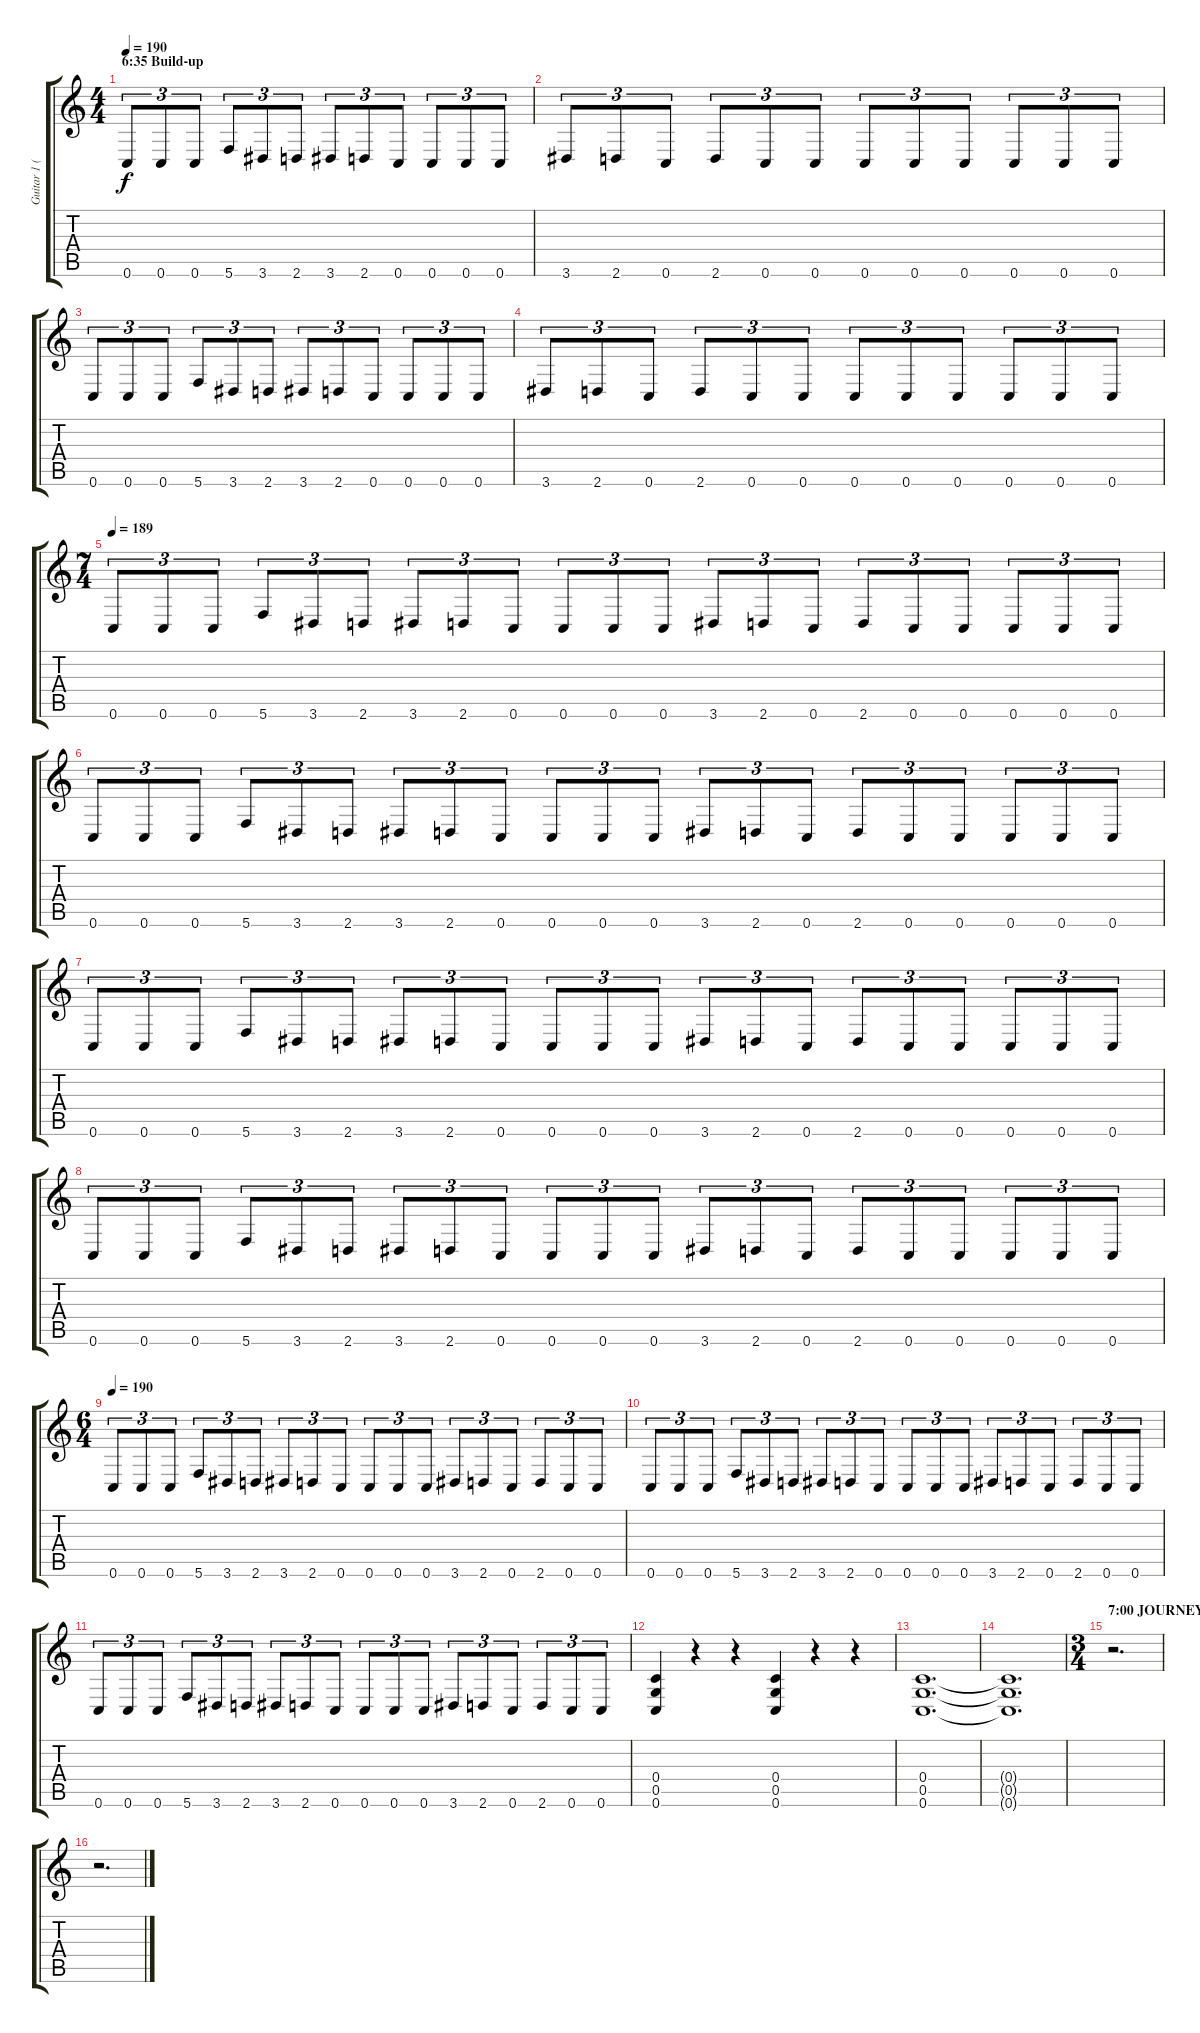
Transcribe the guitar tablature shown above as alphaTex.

\track ("Guitar 1 (Teemu)" "Guitar 1 (") {instrument distortionguitar}
\staff {score tabs}
\tuning (D4 A3 F3 C3 G2 C2) {hide}
\ts (4 4)
\section ("" "6:35 Build-up")
\tempo 190
\clef g2
\ks c
0.6.8{tu (3 2) dy f} 0.6.8{tu (3 2)} 0.6.8{tu (3 2)} 5.6.8{tu (3 2)} 3.6.8{tu (3 2)} 2.6.8{tu (3 2)} 3.6.8{tu (3 2)} 2.6.8{tu (3 2)} 0.6.8{tu (3 2)} 0.6.8{tu (3 2)} 0.6.8{tu (3 2)} 0.6.8{tu (3 2)} |
3.6.8{tu (3 2)} 2.6.8{tu (3 2)} 0.6.8{tu (3 2)} 2.6.8{tu (3 2)} 0.6.8{tu (3 2)} 0.6.8{tu (3 2)} 0.6.8{tu (3 2)} 0.6.8{tu (3 2)} 0.6.8{tu (3 2)} 0.6.8{tu (3 2)} 0.6.8{tu (3 2)} 0.6.8{tu (3 2)} |
0.6.8{tu (3 2)} 0.6.8{tu (3 2)} 0.6.8{tu (3 2)} 5.6.8{tu (3 2)} 3.6.8{tu (3 2)} 2.6.8{tu (3 2)} 3.6.8{tu (3 2)} 2.6.8{tu (3 2)} 0.6.8{tu (3 2)} 0.6.8{tu (3 2)} 0.6.8{tu (3 2)} 0.6.8{tu (3 2)} |
3.6.8{tu (3 2)} 2.6.8{tu (3 2)} 0.6.8{tu (3 2)} 2.6.8{tu (3 2)} 0.6.8{tu (3 2)} 0.6.8{tu (3 2)} 0.6.8{tu (3 2)} 0.6.8{tu (3 2)} 0.6.8{tu (3 2)} 0.6.8{tu (3 2)} 0.6.8{tu (3 2)} 0.6.8{tu (3 2)} |
\ts (7 4)
\tempo 189
0.6.8{tu (3 2)} 0.6.8{tu (3 2)} 0.6.8{tu (3 2)} 5.6.8{tu (3 2)} 3.6.8{tu (3 2)} 2.6.8{tu (3 2)} 3.6.8{tu (3 2)} 2.6.8{tu (3 2)} 0.6.8{tu (3 2)} 0.6.8{tu (3 2)} 0.6.8{tu (3 2)} 0.6.8{tu (3 2)} 3.6.8{tu (3 2)} 2.6.8{tu (3 2)} 0.6.8{tu (3 2)} 2.6.8{tu (3 2)} 0.6.8{tu (3 2)} 0.6.8{tu (3 2)} 0.6.8{tu (3 2)} 0.6.8{tu (3 2)} 0.6.8{tu (3 2)} |
0.6.8{tu (3 2)} 0.6.8{tu (3 2)} 0.6.8{tu (3 2)} 5.6.8{tu (3 2)} 3.6.8{tu (3 2)} 2.6.8{tu (3 2)} 3.6.8{tu (3 2)} 2.6.8{tu (3 2)} 0.6.8{tu (3 2)} 0.6.8{tu (3 2)} 0.6.8{tu (3 2)} 0.6.8{tu (3 2)} 3.6.8{tu (3 2)} 2.6.8{tu (3 2)} 0.6.8{tu (3 2)} 2.6.8{tu (3 2)} 0.6.8{tu (3 2)} 0.6.8{tu (3 2)} 0.6.8{tu (3 2)} 0.6.8{tu (3 2)} 0.6.8{tu (3 2)} |
0.6.8{tu (3 2)} 0.6.8{tu (3 2)} 0.6.8{tu (3 2)} 5.6.8{tu (3 2)} 3.6.8{tu (3 2)} 2.6.8{tu (3 2)} 3.6.8{tu (3 2)} 2.6.8{tu (3 2)} 0.6.8{tu (3 2)} 0.6.8{tu (3 2)} 0.6.8{tu (3 2)} 0.6.8{tu (3 2)} 3.6.8{tu (3 2)} 2.6.8{tu (3 2)} 0.6.8{tu (3 2)} 2.6.8{tu (3 2)} 0.6.8{tu (3 2)} 0.6.8{tu (3 2)} 0.6.8{tu (3 2)} 0.6.8{tu (3 2)} 0.6.8{tu (3 2)} |
0.6.8{tu (3 2)} 0.6.8{tu (3 2)} 0.6.8{tu (3 2)} 5.6.8{tu (3 2)} 3.6.8{tu (3 2)} 2.6.8{tu (3 2)} 3.6.8{tu (3 2)} 2.6.8{tu (3 2)} 0.6.8{tu (3 2)} 0.6.8{tu (3 2)} 0.6.8{tu (3 2)} 0.6.8{tu (3 2)} 3.6.8{tu (3 2)} 2.6.8{tu (3 2)} 0.6.8{tu (3 2)} 2.6.8{tu (3 2)} 0.6.8{tu (3 2)} 0.6.8{tu (3 2)} 0.6.8{tu (3 2)} 0.6.8{tu (3 2)} 0.6.8{tu (3 2)} |
\ts (6 4)
\tempo 190
0.6.8{tu (3 2)} 0.6.8{tu (3 2)} 0.6.8{tu (3 2)} 5.6.8{tu (3 2)} 3.6.8{tu (3 2)} 2.6.8{tu (3 2)} 3.6.8{tu (3 2)} 2.6.8{tu (3 2)} 0.6.8{tu (3 2)} 0.6.8{tu (3 2)} 0.6.8{tu (3 2)} 0.6.8{tu (3 2)} 3.6.8{tu (3 2)} 2.6.8{tu (3 2)} 0.6.8{tu (3 2)} 2.6.8{tu (3 2)} 0.6.8{tu (3 2)} 0.6.8{tu (3 2)} |
0.6.8{tu (3 2)} 0.6.8{tu (3 2)} 0.6.8{tu (3 2)} 5.6.8{tu (3 2)} 3.6.8{tu (3 2)} 2.6.8{tu (3 2)} 3.6.8{tu (3 2)} 2.6.8{tu (3 2)} 0.6.8{tu (3 2)} 0.6.8{tu (3 2)} 0.6.8{tu (3 2)} 0.6.8{tu (3 2)} 3.6.8{tu (3 2)} 2.6.8{tu (3 2)} 0.6.8{tu (3 2)} 2.6.8{tu (3 2)} 0.6.8{tu (3 2)} 0.6.8{tu (3 2)} |
0.6.8{tu (3 2)} 0.6.8{tu (3 2)} 0.6.8{tu (3 2)} 5.6.8{tu (3 2)} 3.6.8{tu (3 2)} 2.6.8{tu (3 2)} 3.6.8{tu (3 2)} 2.6.8{tu (3 2)} 0.6.8{tu (3 2)} 0.6.8{tu (3 2)} 0.6.8{tu (3 2)} 0.6.8{tu (3 2)} 3.6.8{tu (3 2)} 2.6.8{tu (3 2)} 0.6.8{tu (3 2)} 2.6.8{tu (3 2)} 0.6.8{tu (3 2)} 0.6.8{tu (3 2)} |
(0.4 0.5 0.6).4 r.4 r.4 (0.4 0.5 0.6).4 r.4 r.4 |
(0.4 0.5 0.6).1{d} |
(0.4{t} 0.5{t} 0.6{t}).1{d} |
\ts (3 4)
\section ("" "7:00 JOURNEY INSIDE A DREAM")
r.2{d} |
r.2{d}
